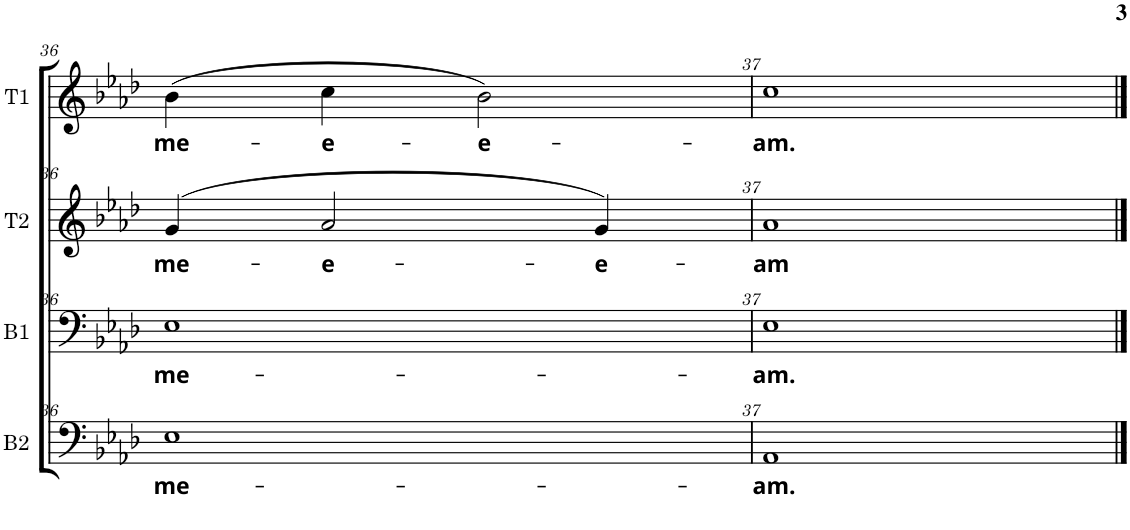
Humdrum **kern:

**kern	**text	**kern	**text	**kern	**text	**kern	**text
*part4	*part4	*part3	*part3	*part2	*part2	*part1	*part1
*staff4	*staff4	*staff3	*staff3	*staff2	*staff2	*staff1	*staff1
*I"Basse 2	*	*I"Basse 1	*	*I"Ténor 2	*	*I"Ténor 1	*
*I'B2	*	*I'B1	*	*I'T2	*	*I'T1	*
!!LO:PB:g=z
*clefF4	*	*clefF4	*	*clefG2	*	*clefG2	*
*k[b-e-a-d-]	*	*k[b-e-a-d-]	*	*k[b-e-a-d-]	*	*k[b-e-a-d-]	*
*M4/4	*	*M4/4	*	*M4/4	*	*M4/4	*
*met(c)	*	*met(c)	*	*met(c)	*	*met(c)	*
=36	=36	=36	=36	=36	=36	=36	=36
!	!LO:LY:b	!	!LO:LY:b	!	!LO:LY:b	!	!LO:LY:b
1E-	me-	1E-	me-	(>4g/	me-	(4b-\	me-
!	!	!	!	!	!LO:LY:b	!	!LO:LY:b
.	.	.	.	2a-/	-e-	4cc\	-e-
!	!	!	!	!	!	!	!LO:LY:b
.	.	.	.	.	.	2b-\)	-e-
!	!	!	!	!	!LO:LY:b	!	!
.	.	.	.	4g/)	-e-	.	.
=37	=37	=37	=37	=37	=37	=37	=37
!	!LO:LY:b	!	!LO:LY:b	!	!LO:LY:b	!	!LO:LY:b
1AA-	-am.	1E-	-am.	1a-	-am	1cc	-am.
==	==	==	==	==	==	==	==
*-	*-	*-	*-	*-	*-	*-	*-
